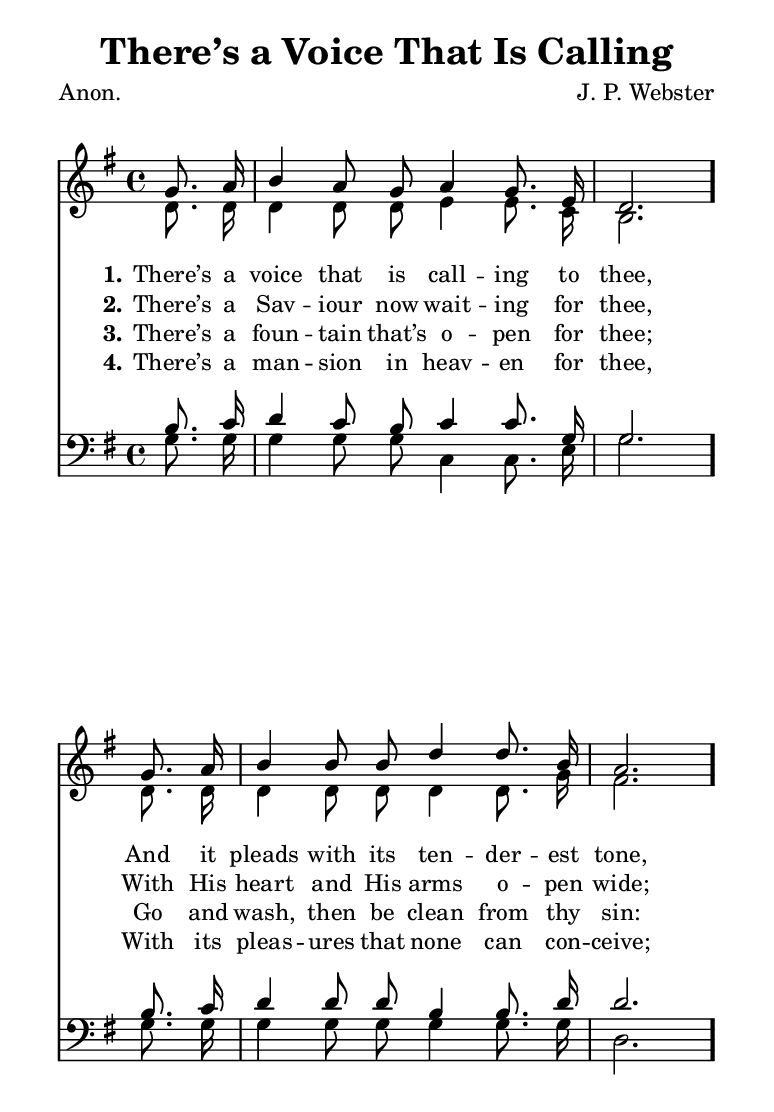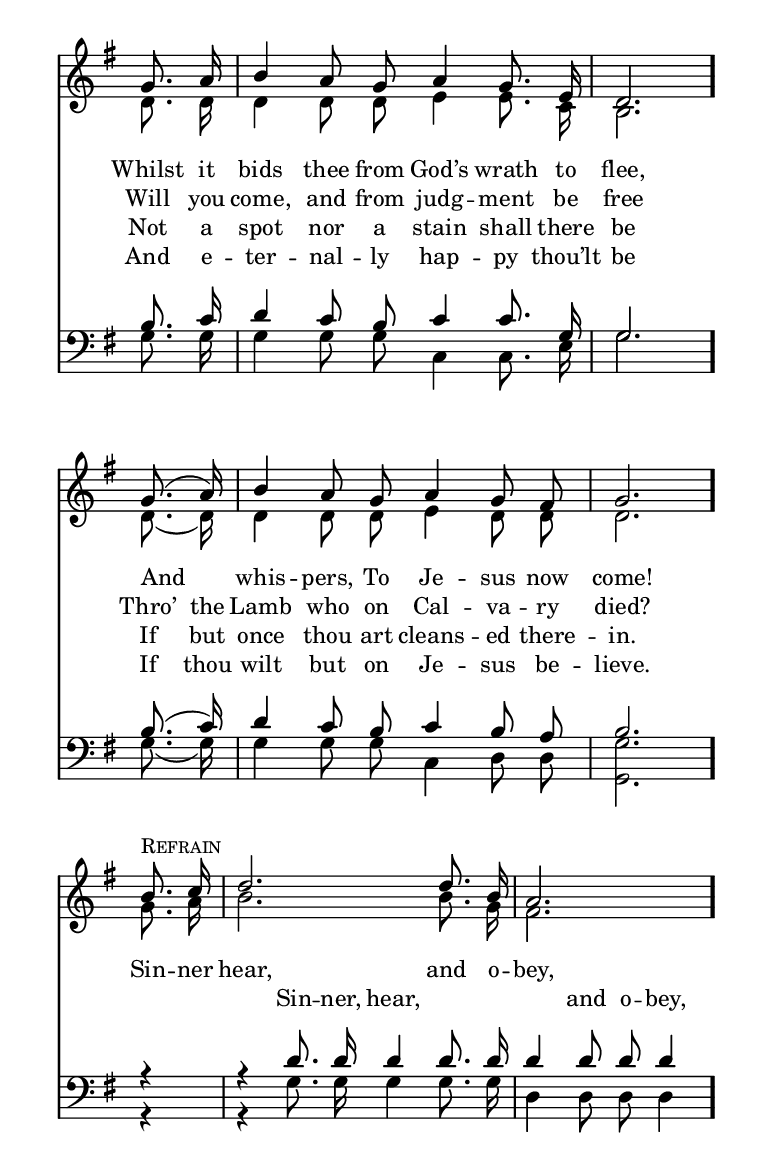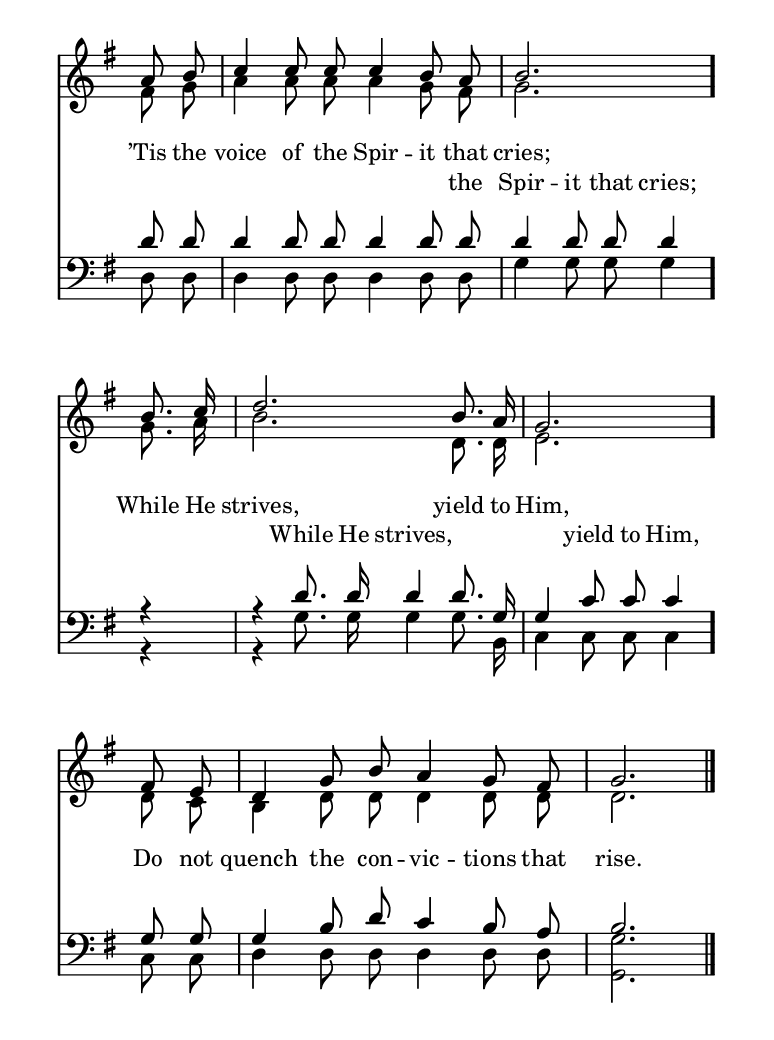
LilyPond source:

\include "common/global.ily"
\paper {
  \include "common/paper.ily"
  %ragged-bottom = ##t
  ragged-last-bottom = ##t
  systems-per-page = ##f
  page-count = ##f
}

\header{
  hymnnumber = "126"
  title = "There’s a Voice That Is Calling"
  tunename = "Sweet Bye and Bye"
  meter = ""
  poet = "Anon."
  composer = "J. P. Webster"
  %copyright = ""
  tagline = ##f
}

% for fermata in MIDI
ta = { \tempo 4=80 }
tb = { \tempo 4=40 }

patternAA = { c8.  c16  | c4 c8 c8 c4 c8. c16 c2. }
patternAB = { c8.( c16) | c4 c8 c8 c4 c8  c8  c2. }

patternBA = { c8. c16 | c2. c8. c16 c2. }
patternBB = { c8 c8 | c4 c8 c8 c4 c8 c8 | c2. }

patternCA = { c4 | c4 c8. c16 c4 c8. c16 | c4 c8 c8 c4 }
patternCB = { c8 c8 | c4 c8 c8 c4 c8 c8 | c4 c8 c8 c4 }

global = {
  \include "common/overrides.ily"
  \override Staff.TimeSignature.style = #'()
  \time 4/4
  \override Score.MetronomeMark.transparent = ##t % hide all fermata changes too
  \ta
  \key g \major
  \partial 4
  \autoBeamOff
}

notesSoprano = {
\global
\relative c'' {

  \changePitch \patternAA { g a | b a g a g e | d }
  \changePitch \patternAA { g a | b b b d d b | a }
  \changePitch \patternAA { g a | b a g a g e | d }
  \changePitch \patternAB { g a | b a g a g fis | g }

  << s^\markup { \small \caps "Refrain" }
  \changePitch \patternBA { b c | d d b a } >>
  \changePitch \patternBB { a b | c c c c b a | b }
  \changePitch \patternBA { b c | d b a g }
  \changePitch \patternBB { fis e | d g b a g fis | g }

  \bar "|."

}
}

notesAlto = {
\global
\relative e' {

  \changePitch \patternAA { d d | d d d e e c | b }
  \changePitch \patternAA { d d | d d d d d g | fis }
  \changePitch \patternAA { d d | d d d e e c | b }
  \changePitch \patternAB { d d | d d d e d d | d }

  \changePitch \patternBA { g a | b b g | fis }
  \changePitch \patternBB { fis g | a a a a g fis | g }
  \changePitch \patternBA { g a | b d, d | e }
  \changePitch \patternBB { d c | b d d d d d | d }

}
}

notesTenor = {
\global
\relative a {

  \changePitch \patternAA { b c | d c b c c g | g }
  \changePitch \patternAA { b c | d d d b b d | d }
  \changePitch \patternAA { b c | d c b c c g | g }
  \changePitch \patternAB { b c | d c b c b a | b}

  \changePitch \patternCA { r | r d d d d d | d d d d }
  \changePitch \patternCB { d d | d d d d d d | d d d d }
  \changePitch \patternCA { r | r d d d d g, | g c c c }
  \changePitch \patternBB { g g | g b d c b a | b }

}
}

notesBass = {
\global
\relative f {

  \changePitch \patternAA { g g | g g g c, c e | g }
  \changePitch \patternAA { g g | g g g g g g | d }
  \changePitch \patternAA { g g | g g g c, c e | g }
  \changePitch \patternAB { g g | g g g c, d d | <g g,> }

  \changePitch \patternCA { r | r g g g g g | d d d d }
  \changePitch \patternCB { d d | d d d d d d | g g g g }
  \changePitch \patternCA { r | r g g g g b, | c c c c }
  \changePitch \patternBB { c c | d d d d d d | <g g,> }

}
}

Refrain = \lyricmode {

Sin -- ner hear, and o -- bey, \bar "."
’Tis the voice of the Spir -- it that cries; \bar "."
While He strives, yield to Him, \bar "."
Do not quench the con -- vic -- tions that rise. \bar "."

}

wordsA = \lyricmode {
\set stanza = "1."

There’s a voice that is call -- ing to thee, \bar "."
And it pleads with its ten -- der -- est tone, \bar "."
Whilst it bids thee from God’s wrath to flee, \bar "."
And whis -- pers, To Je -- sus now come! \bar "."

}

wordsB = \lyricmode {
\set stanza = "2."

There’s a Sav -- iour now wait -- ing for thee,
With His heart and His arms o -- pen wide;
Will you come, and from judg -- ment be free
{ \mon } Thro’ the { \moff } Lamb who on Cal -- va -- ry died?

\Refrain

}

wordsC = \lyricmode {
\set stanza = "3."

There’s a foun -- tain that’s o -- pen for thee;
Go and wash, then be clean from thy sin:
Not a spot nor a stain shall there be
{ \mon } If but { \moff } once thou art cleans -- ed there -- in.

}

wordsD = \lyricmode {
\set stanza = "4."

There’s a man -- sion in heav -- en for thee,
With its pleas -- ures that none can con -- ceive;
And e -- ter -- nal -- ly hap -- py thou’lt be
{ \mon } If thou { \moff } wilt but on Je -- sus be -- lieve.

}

underWords = \lyricmode {

{ \repeat unfold 36 { \skip 4 } }
Sin -- ner, hear, { \repeat unfold 3 { \skip 4 } } and o -- bey,
{ \repeat unfold 7 { \skip 4 } }
the Spir -- it that cries;
While He strives, { \repeat unfold 3 { \skip 4 } } yield to Him,

}

\score {
  \context ChoirStaff <<
    \context Staff = upper <<
      \set ChoirStaff.systemStartDelimiter = #'SystemStartBar
      \context Voice  = sopranos { \voiceOne << \notesSoprano >> }
      \context Voice  = altos { \voiceTwo << \notesAlto >> }
      \context Lyrics = one   \lyricsto sopranos \wordsA
      \context Lyrics = two   \lyricsto sopranos \wordsB
      \context Lyrics = three \lyricsto sopranos \wordsC
      \context Lyrics = four  \lyricsto sopranos \wordsD
    >>
    \context Staff = men <<
      \clef bass
      \context Voice  = tenors { \voiceOne << \notesTenor >> }
      \context Voice  = basses { \voiceTwo << \notesBass >> }
    >>
    \context Lyrics = three \lyricsto tenors \underWords
  >>
  \layout {
    \include "common/layout.ily"
  }
  \midi{
    \include "common/midi.ily"
  }
}

\version "2.18.0"  % necessary for upgrading to future LilyPond versions.

% vi:set et ts=2 sw=2 ai nocindent syntax=lilypond
